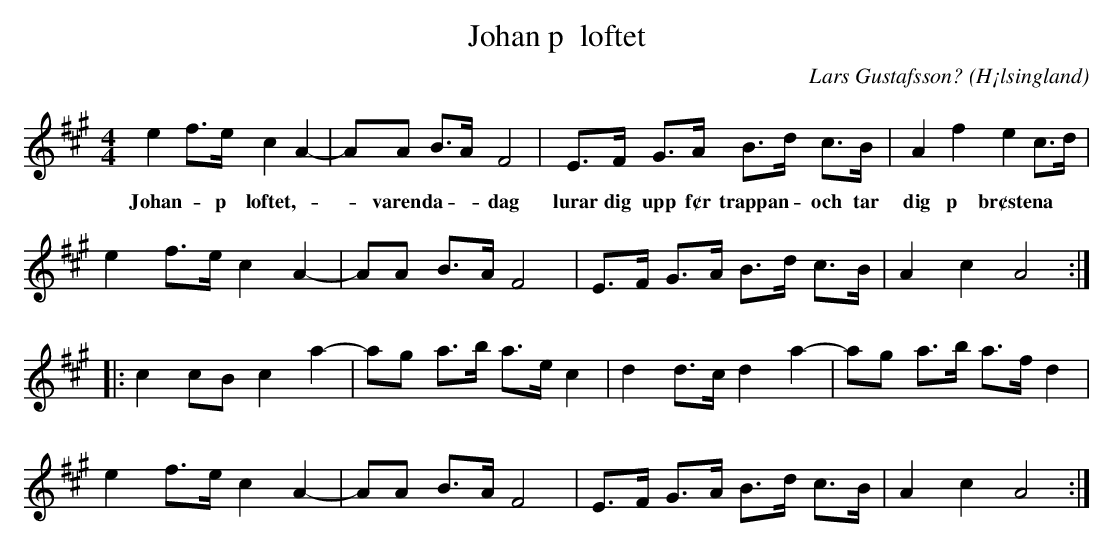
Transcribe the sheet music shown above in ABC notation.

X:1
T:Johan p  loftet
C:Lars Gustafsson?
O:H¡lsingland
M:4/4
L:1/8
K:A
e2 f>e c2 A2-|AA B>A F4|E>F G>A B>d c>B|A2 f2 e2 c>d|
w: Johan - p  loftet, -- varenda -- dag lurar dig upp f¢r trappan - och tar dig p  br¢stena
e2 f>e c2 A2-|AA B>A F4|E>F G>A B>d c>B|A2 c2 A4:|
|:c2 cB c2 a2-|ag a>b a>e c2|d2 d>c d2 a2-|ag a>b a>f d2|
e2 f>e c2 A2-|AA B>A F4|E>F G>A B>d c>B|A2 c2 A4:|
